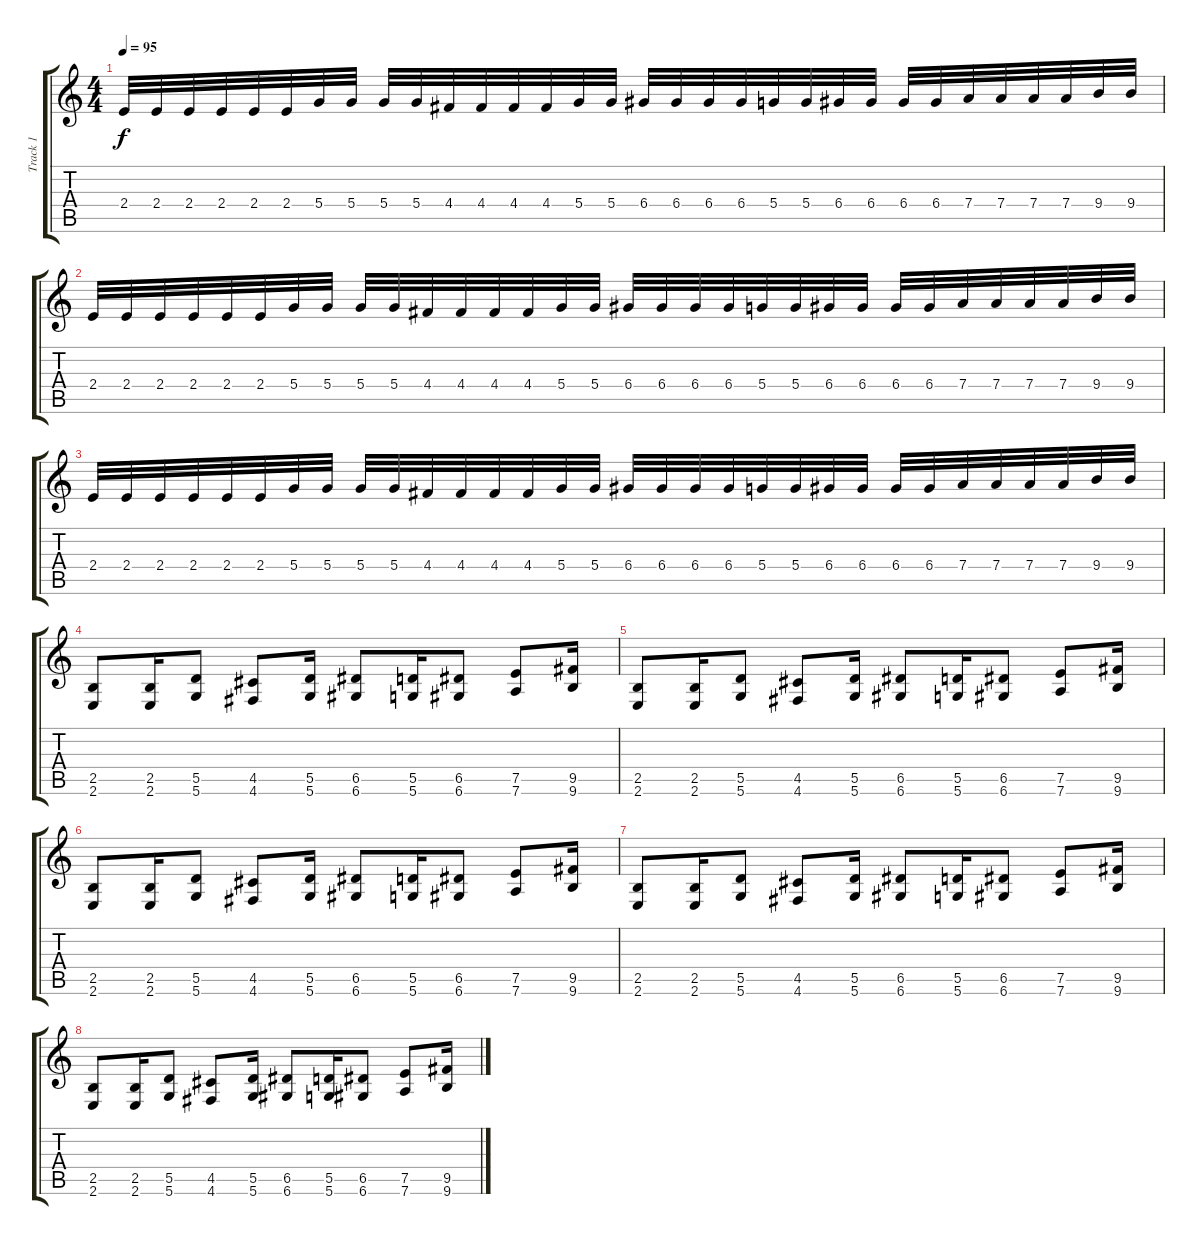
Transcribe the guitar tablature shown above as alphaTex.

\track ("Track 1" "Track 1") {instrument distortionguitar}
\staff {score tabs}
\tuning (E4 B3 G3 D3 A2 D2) {hide}
\ts (4 4)
\tempo 95
\clef g2
\ks c
2.4.32{dy f} 2.4.32 2.4.32 2.4.32 2.4.32 2.4.32 5.4.32 5.4.32 5.4.32 5.4.32 4.4.32 4.4.32 4.4.32 4.4.32 5.4.32 5.4.32 6.4.32 6.4.32 6.4.32 6.4.32 5.4.32 5.4.32 6.4.32 6.4.32 6.4.32 6.4.32 7.4.32 7.4.32 7.4.32 7.4.32 9.4.32 9.4.32 |
2.4.32 2.4.32 2.4.32 2.4.32 2.4.32 2.4.32 5.4.32 5.4.32 5.4.32 5.4.32 4.4.32 4.4.32 4.4.32 4.4.32 5.4.32 5.4.32 6.4.32 6.4.32 6.4.32 6.4.32 5.4.32 5.4.32 6.4.32 6.4.32 6.4.32 6.4.32 7.4.32 7.4.32 7.4.32 7.4.32 9.4.32 9.4.32 |
2.4.32 2.4.32 2.4.32 2.4.32 2.4.32 2.4.32 5.4.32 5.4.32 5.4.32 5.4.32 4.4.32 4.4.32 4.4.32 4.4.32 5.4.32 5.4.32 6.4.32 6.4.32 6.4.32 6.4.32 5.4.32 5.4.32 6.4.32 6.4.32 6.4.32 6.4.32 7.4.32 7.4.32 7.4.32 7.4.32 9.4.32 9.4.32 |
(2.5 2.6).8 (2.5 2.6).16 (5.5 5.6).8 (4.5 4.6).8 (5.5 5.6).16 (6.5 6.6).8 (5.5 5.6).16 (6.5 6.6).8 (7.5 7.6).8 (9.5 9.6).16 |
(2.5 2.6).8 (2.5 2.6).16 (5.5 5.6).8 (4.5 4.6).8 (5.5 5.6).16 (6.5 6.6).8 (5.5 5.6).16 (6.5 6.6).8 (7.5 7.6).8 (9.5 9.6).16 |
(2.5 2.6).8 (2.5 2.6).16 (5.5 5.6).8 (4.5 4.6).8 (5.5 5.6).16 (6.5 6.6).8 (5.5 5.6).16 (6.5 6.6).8 (7.5 7.6).8 (9.5 9.6).16 |
(2.5 2.6).8 (2.5 2.6).16 (5.5 5.6).8 (4.5 4.6).8 (5.5 5.6).16 (6.5 6.6).8 (5.5 5.6).16 (6.5 6.6).8 (7.5 7.6).8 (9.5 9.6).16 |
(2.5 2.6).8 (2.5 2.6).16 (5.5 5.6).8 (4.5 4.6).8 (5.5 5.6).16 (6.5 6.6).8 (5.5 5.6).16 (6.5 6.6).8 (7.5 7.6).8 (9.5 9.6).16
